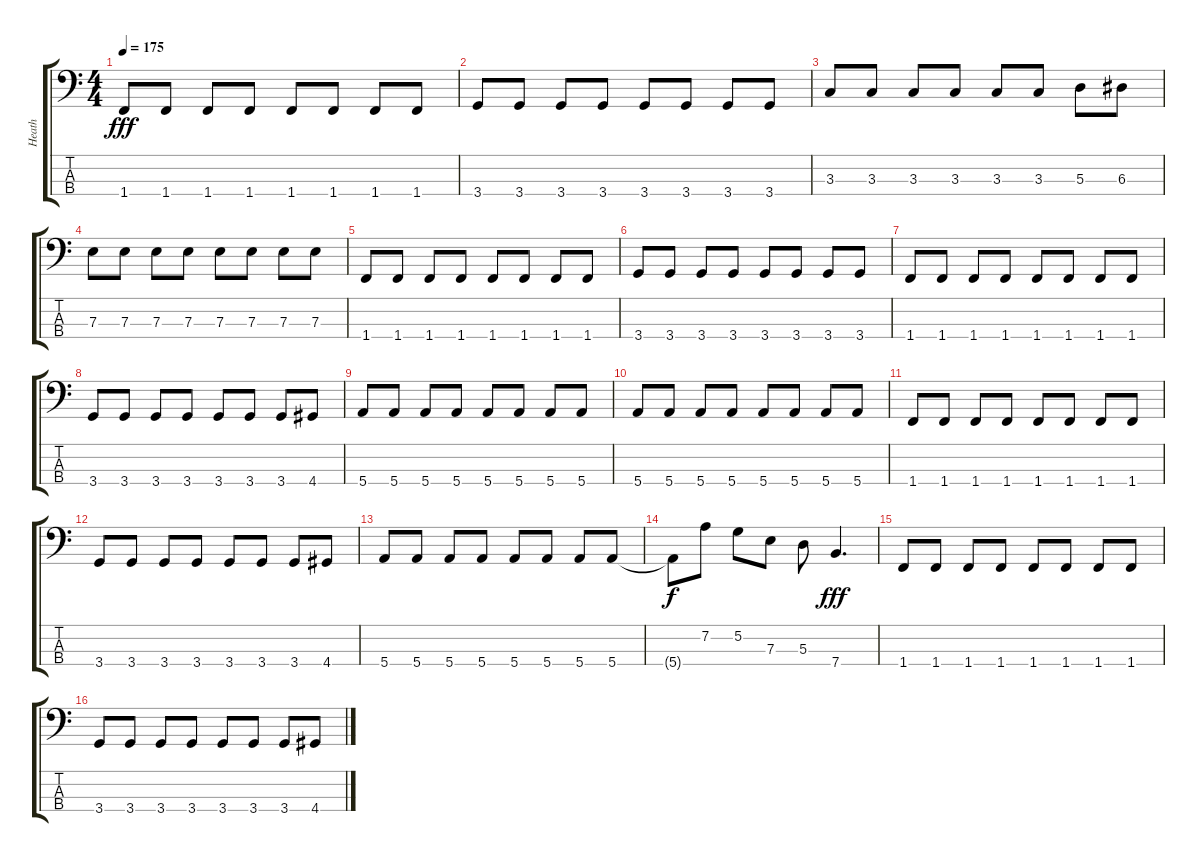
\track ("Heath" "Heath") {instrument electricbasspick}
\staff {score tabs}
\tuning (G2 D2 A1 E1) {hide}
\ts (4 4)
\tempo 175
\clef f4
\ks c
1.4.8{dy fff} 1.4.8 1.4.8 1.4.8 1.4.8 1.4.8 1.4.8 1.4.8 |
3.4.8 3.4.8 3.4.8 3.4.8 3.4.8 3.4.8 3.4.8 3.4.8 |
3.3.8 3.3.8 3.3.8 3.3.8 3.3.8 3.3.8 5.3.8 6.3.8 |
7.3.8 7.3.8 7.3.8 7.3.8 7.3.8 7.3.8 7.3.8 7.3.8 |
1.4.8 1.4.8 1.4.8 1.4.8 1.4.8 1.4.8 1.4.8 1.4.8 |
3.4.8 3.4.8 3.4.8 3.4.8 3.4.8 3.4.8 3.4.8 3.4.8 |
1.4.8 1.4.8 1.4.8 1.4.8 1.4.8 1.4.8 1.4.8 1.4.8 |
3.4.8 3.4.8 3.4.8 3.4.8 3.4.8 3.4.8 3.4.8 4.4.8 |
5.4.8 5.4.8 5.4.8 5.4.8 5.4.8 5.4.8 5.4.8 5.4.8 |
5.4.8 5.4.8 5.4.8 5.4.8 5.4.8 5.4.8 5.4.8 5.4.8 |
1.4.8 1.4.8 1.4.8 1.4.8 1.4.8 1.4.8 1.4.8 1.4.8 |
3.4.8 3.4.8 3.4.8 3.4.8 3.4.8 3.4.8 3.4.8 4.4.8 |
5.4.8 5.4.8 5.4.8 5.4.8 5.4.8 5.4.8 5.4.8 5.4.8 |
5.4{t}.8{dy f} 7.2.8 5.2.8 7.3.8 5.3.8 7.4.4{d dy fff} |
1.4.8 1.4.8 1.4.8 1.4.8 1.4.8 1.4.8 1.4.8 1.4.8 |
3.4.8 3.4.8 3.4.8 3.4.8 3.4.8 3.4.8 3.4.8 4.4.8
